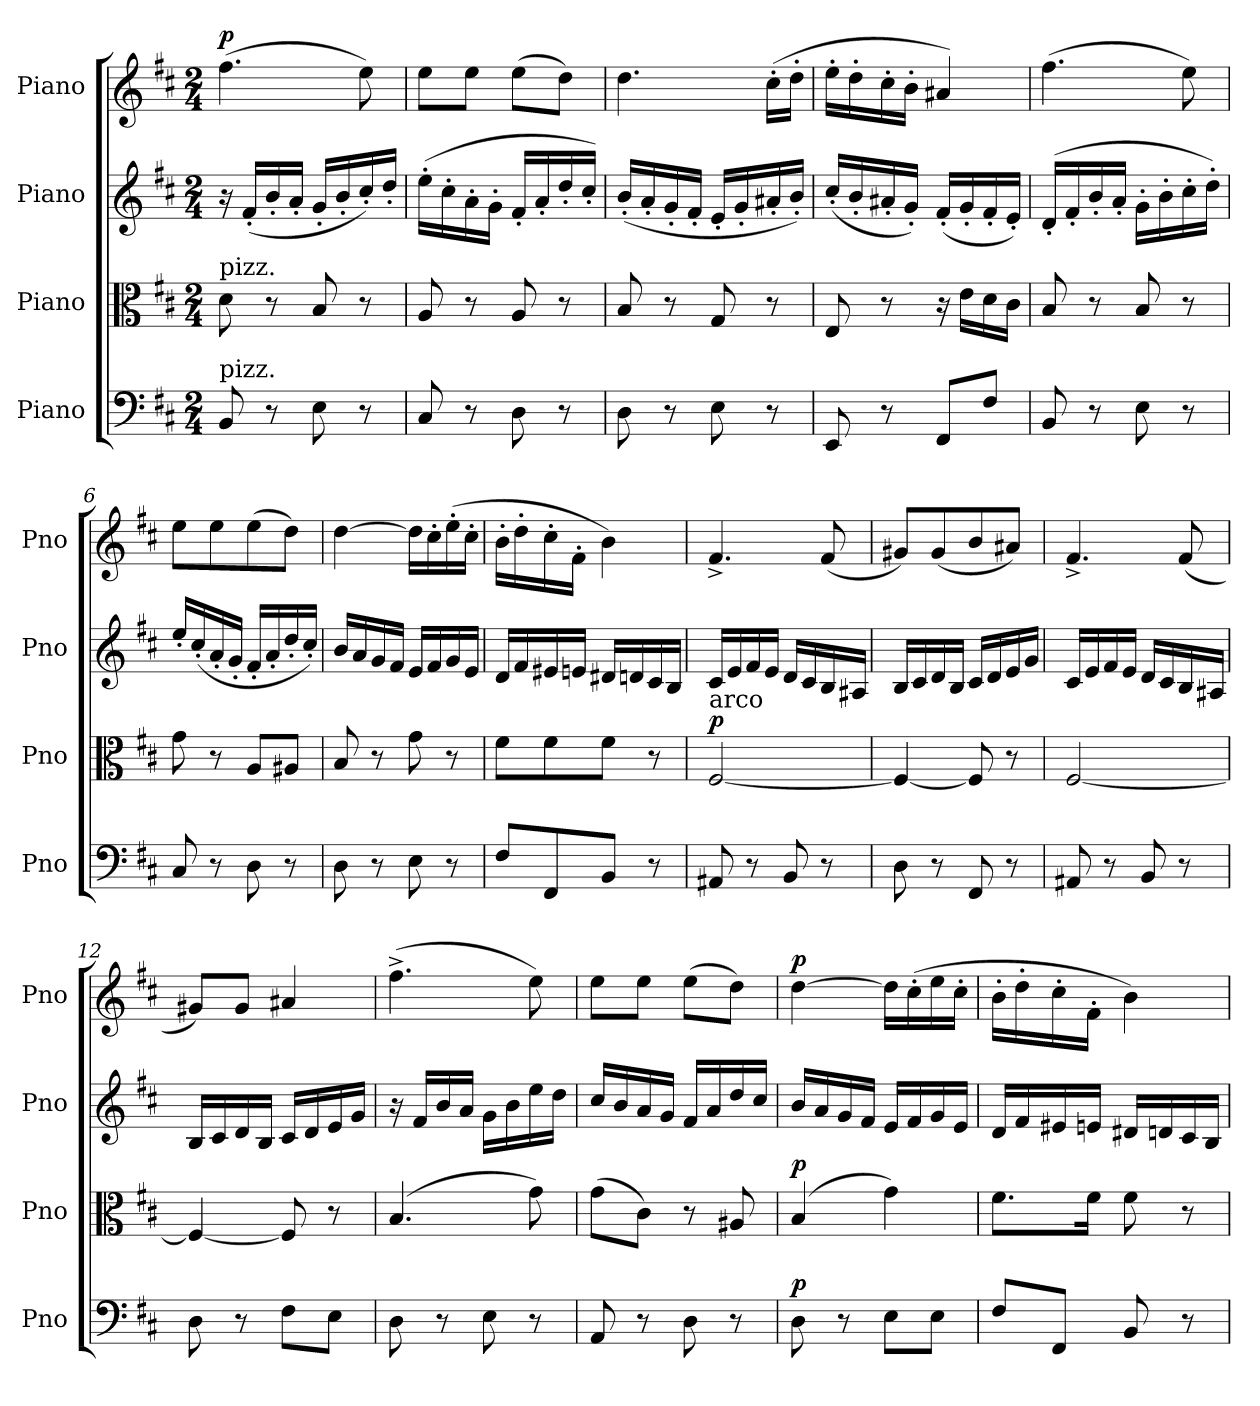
**kern	**dynam	**kern	**dynam	**kern	**kern	**dynam
*part4	*part4	*part3	*part3	*part2	*part1	*part1
*staff4	*staff4	*staff3	*staff3	*staff2	*staff1	*staff1
*I"Piano	*	*I"Piano	*	*I"Piano	*I"Piano	*
*I'Pno	*	*I'Pno	*	*I'Pno	*I'Pno	*
*clefF4	*	*clefC3	*	*clefG2	*clefG2	*
*k[f#c#]	*	*k[f#c#]	*	*k[f#c#]	*k[f#c#]	*
*M2/4	*	*M2/4	*	*M2/4	*M2/4	*
*MM126	*	*MM126	*	*MM126	*MM126	*
=1	=1	=1	=1	=1	=1	=1
!	!	!LO:TX:a:t=pizz.	!	!	!	!
!LO:TX:a:t=pizz.	!	!	!	!	!	!
!	!	!	!	!	!	!LO:DY:a
8BB/	.	8d\	.	16r	(4.ff#\	p
.	.	.	.	(16f#'/LL	.	.
8r	.	8r	.	16b'/	.	.
.	.	.	.	16a'/JJ	.	.
8E\	.	8B/	.	16g'/LL	.	.
.	.	.	.	16b'/	.	.
8r	.	8r	.	16cc#'/)	8ee\)	.
.	.	.	.	16dd'/JJ	.	.
=2	=2	=2	=2	=2	=2	=2
8C#/	.	8A/	.	(16ee'\LL	8ee\L	.
.	.	.	.	16cc#'\	.	.
8r	.	8r	.	16a'\	8ee\J	.
.	.	.	.	16g'\JJ	.	.
8D\	.	8A/	.	16f#'/LL	(8ee\L	.
.	.	.	.	16a'/	.	.
8r	.	8r	.	16dd'/	8dd\J)	.
.	.	.	.	16cc#'/JJ)	.	.
=3	=3	=3	=3	=3	=3	=3
8D\	.	8B/	.	(16b'/LL	4.dd\	.
.	.	.	.	16a'/	.	.
8r	.	8r	.	16g'/	.	.
.	.	.	.	16f#'/JJ	.	.
8E\	.	8G/	.	16e'/LL	.	.
.	.	.	.	16g'/	.	.
8r	.	8r	.	16a#X'/	(16cc#'\LL	.
.	.	.	.	16b'/JJ)	16dd'\JJ	.
=4	=4	=4	=4	=4	=4	=4
8EE/	.	8E/	.	(16cc#'/LL	16ee'\LL	.
.	.	.	.	16b'/	16dd'\	.
8r	.	8r	.	16a#X'/	16cc#'\	.
.	.	.	.	16g'/JJ)	16b'\JJ	.
8FF#/L	.	16r	.	(16f#'/LL	4a#X/)	.
.	.	16e\LL	.	16g'/	.	.
8F#/J	.	16d\	.	16f#'/	.	.
.	.	16c#\JJ	.	16e'/JJ)	.	.
=5	=5	=5	=5	=5	=5	=5
8BB/	.	8B/	.	(16d'/LL	(4.ff#\	.
.	.	.	.	16f#'/	.	.
8r	.	8r	.	16b'/	.	.
.	.	.	.	16a'/JJ	.	.
8E\	.	8B/	.	16g'\LL	.	.
.	.	.	.	16b'\	.	.
8r	.	8r	.	16cc#'\	8ee\)	.
.	.	.	.	16dd'\JJ)	.	.
=6	=6	=6	=6	=6	=6	=6
8C#/	.	8g\	.	16ee'/LL	8ee\L	.
.	.	.	.	(16cc#'/	.	.
8r	.	8r	.	16a'/	8ee\	.
.	.	.	.	16g'/JJ	.	.
8D\	.	8A/L	.	16f#'/LL	(8ee\	.
.	.	.	.	16a'/	.	.
8r	.	8A#X/J	.	16dd'/	8dd\J)	.
.	.	.	.	16cc#'/JJ)	.	.
=7	=7	=7	=7	=7	=7	=7
8D\	.	8B/	.	16b/LL	[4dd\	.
.	.	.	.	16a/	.	.
8r	.	8r	.	16g/	.	.
.	.	.	.	16f#/JJ	.	.
8E\	.	8g\	.	16e/LL	16dd\LL]	.
.	.	.	.	16f#/	16cc#'\	.
8r	.	8r	.	16g/	(16ee'\	.
.	.	.	.	16e/JJ	16cc#'\JJ	.
=8	=8	=8	=8	=8	=8	=8
8F#/L	.	8f#\L	.	16d/LL	16b'\LL	.
.	.	.	.	16f#/	16dd'\	.
8FF#/	.	8f#\	.	16e#X/	16cc#'\	.
.	.	.	.	16en/JJ	16f#'\JJ	.
8BB/J	.	8f#\J	.	16d#X/LL	4b\)	.
.	.	.	.	16dn/	.	.
8r	.	8r	.	16c#/	.	.
.	.	.	.	16B/JJ	.	.
!!LO:PB:g=z
=9	=9	=9	=9	=9	=9	=9
!	!	!LO:TX:a:t=arco	!	!	!	!
!	!	!	!LO:DY:a	!	!	!
8AA#X/	.	[2F#/	p	16c#/LL	4.f#^/	.
.	.	.	.	16e/	.	.
8r	.	.	.	16f#/	.	.
.	.	.	.	16e/JJ	.	.
8BB/	.	.	.	16d/LL	.	.
.	.	.	.	16c#/	.	.
8r	.	.	.	16B/	(8f#/	.
.	.	.	.	16A#X/JJ	.	.
=10	=10	=10	=10	=10	=10	=10
8D\	.	4F#/_	.	16B/LL	8g#X/L)	.
.	.	.	.	16c#/	.	.
8r	.	.	.	16d/	(8g#/	.
.	.	.	.	16B/JJ	.	.
8FF#/	.	8F#/]	.	16c#/LL	8b/	.
.	.	.	.	16d/	.	.
8r	.	8r	.	16e/	8a#X/J)	.
.	.	.	.	16g/JJ	.	.
=11	=11	=11	=11	=11	=11	=11
8AA#X/	.	[2F#/	.	16c#/LL	4.f#^/	.
.	.	.	.	16e/	.	.
8r	.	.	.	16f#/	.	.
.	.	.	.	16e/JJ	.	.
8BB/	.	.	.	16d/LL	.	.
.	.	.	.	16c#/	.	.
8r	.	.	.	16B/	(8f#/	.
.	.	.	.	16A#X/JJ	.	.
=12	=12	=12	=12	=12	=12	=12
8D\	.	4F#/_	.	16B/LL	8g#X/L)	.
.	.	.	.	16c#/	.	.
8r	.	.	.	16d/	8g#/J	.
.	.	.	.	16B/JJ	.	.
8F#\L	.	8F#/]	.	16c#/LL	4a#X/	.
.	.	.	.	16d/	.	.
8E\J	.	8r	.	16e/	.	.
.	.	.	.	16g/JJ	.	.
=13	=13	=13	=13	=13	=13	=13
8D\	.	(4.B/	.	16r	(4.ff#^\	.
.	.	.	.	16f#/LL	.	.
8r	.	.	.	16b/	.	.
.	.	.	.	16a/JJ	.	.
8E\	.	.	.	16g\LL	.	.
.	.	.	.	16b\	.	.
8r	.	8g\)	.	16ee\	8ee\)	.
.	.	.	.	16dd\JJ	.	.
=14	=14	=14	=14	=14	=14	=14
8AA/	.	(8g\L	.	16cc#/LL	8ee\L	.
.	.	.	.	16b/	.	.
8r	.	8c#\J)	.	16a/	8ee\J	.
.	.	.	.	16g/JJ	.	.
8D\	.	8r	.	16f#/LL	(8ee\L	.
.	.	.	.	16a/	.	.
8r	.	8A#X/	.	16dd/	8dd\J)	.
.	.	.	.	16cc#/JJ	.	.
=15	=15	=15	=15	=15	=15	=15
!	!LO:DY:a	!	!LO:DY:a	!	!	!LO:DY:a
8D\	p	(4B/	p	16b/LL	[4dd\	p
.	.	.	.	16a/	.	.
8r	.	.	.	16g/	.	.
.	.	.	.	16f#/JJ	.	.
8E\L	.	4g\)	.	16e/LL	16dd\LL]	.
.	.	.	.	16f#/	(16cc#'\	.
8E\J	.	.	.	16g/	16ee\	.
.	.	.	.	16e/JJ	16cc#'\JJ	.
!!LO:LB:g=z
=16	=16	=16	=16	=16	=16	=16
8F#/L	.	8.f#\L	.	16d/LL	16b'\LL	.
.	.	.	.	16f#/	16dd'\	.
8FF#/J	.	.	.	16e#X/	16cc#'\	.
.	.	16f#\Jk	.	16en/JJ	16f#'\JJ	.
8BB/	.	8f#\	.	16d#X/LL	4b\)	.
.	.	.	.	16dn/	.	.
8r	.	8r	.	16c#/	.	.
.	.	.	.	16B/JJ	.	.
=	=	=	=	=	=	=
*-	*-	*-	*-	*-	*-	*-
